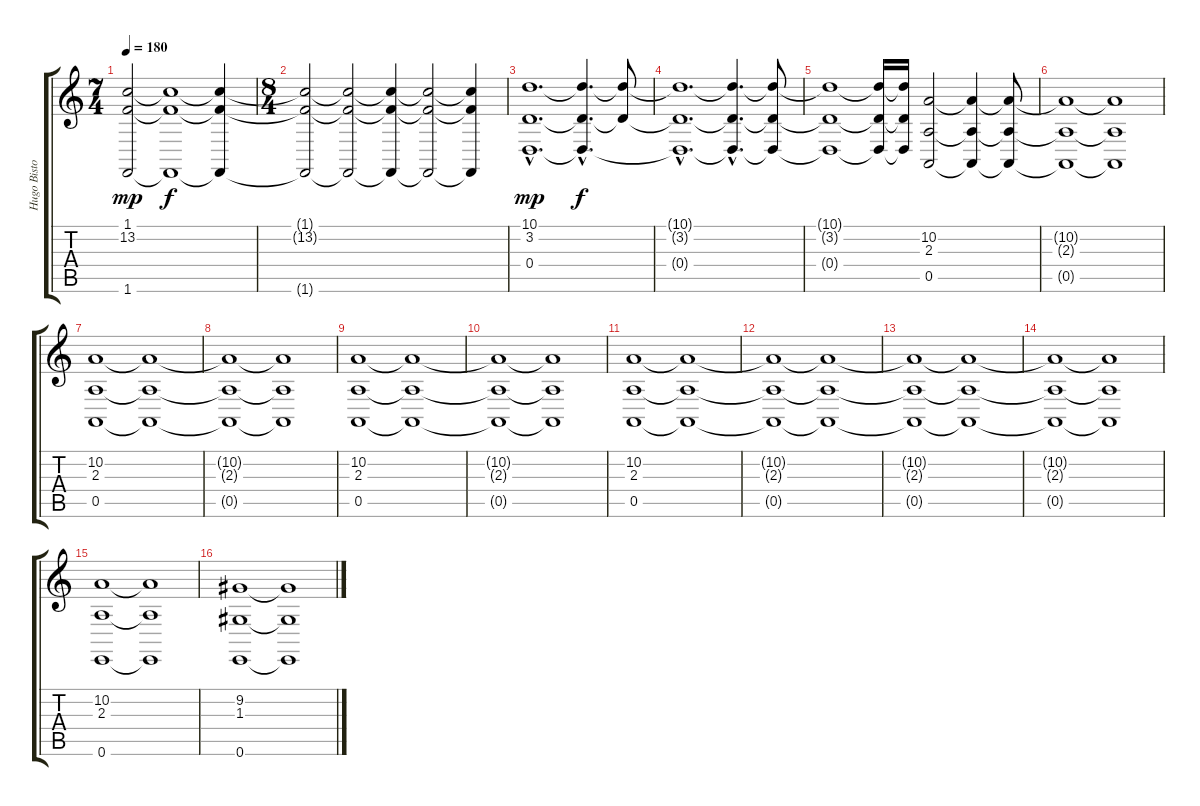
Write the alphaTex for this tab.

\track ("Hugo Bistolfi" "Hugo Bisto") {instrument stringensemble1}
\staff {score tabs}
\tuning (E4 B3 G3 D3 A2 E2) {hide}
\ts (7 4)
\tempo 180
\clef g2
\ks c
(1.1 13.2 1.6).2{dy mp} (1.1{t} 13.2{t} 1.6{t}).1{dy f} (1.1{t} 13.2{t} 1.6{t}).4 |
\ts (8 4)
(1.1{t} 13.2{t} 1.6{t}).2 (1.1{t} 13.2{t} 1.6{t}).2 (1.1{t} 13.2{t} 1.6{t}).4 (1.1{t} 13.2{t} 1.6{t}).2 (1.1{t} 13.2{t} 1.6{t}).4 |
(10.1{hac} 3.2{hac} 0.4{hac}).1{d dy mp} (10.1{hac t} 3.2{hac t} 0.4{hac t}).4{d dy f} (10.1{t} 3.2{t}).8 |
(10.1{hac t} 3.2{hac t} 0.4{hac t}).1{d} (10.1{hac t} 3.2{hac t} 0.4{hac t}).4{d} (10.1{t} 3.2{t} 0.4{t}).8 |
(10.1{t} 3.2{t} 0.4{t}).1 (10.1{t} 3.2{t} 0.4{t}).16 (10.1{t} 3.2{t} 0.4{t}).16 (10.2 2.3 0.5).2 (10.2{t} 2.3{t} 0.5{t}).4 (10.2{t} 2.3{t} 0.5{t}).8 |
(10.2{t} 2.3{t} 0.5{t}).1 (10.2{t} 2.3{t} 0.5{t}).1 |
(10.2 2.3 0.5).1 (10.2{t} 2.3{t} 0.5{t}).1 |
(10.2{t} 2.3{t} 0.5{t}).1 (10.2{t} 2.3{t} 0.5{t}).1 |
(10.2 2.3 0.5).1 (10.2{t} 2.3{t} 0.5{t}).1 |
(10.2{t} 2.3{t} 0.5{t}).1 (10.2{t} 2.3{t} 0.5{t}).1 |
(10.2 2.3 0.5).1 (10.2{t} 2.3{t} 0.5{t}).1 |
(10.2{t} 2.3{t} 0.5{t}).1 (10.2{t} 2.3{t} 0.5{t}).1 |
(10.2{t} 2.3{t} 0.5{t}).1 (10.2{t} 2.3{t} 0.5{t}).1 |
(10.2{t} 2.3{t} 0.5{t}).1 (10.2{t} 2.3{t} 0.5{t}).1 |
(10.2 2.3 0.6).1 (10.2{t} 2.3{t} 0.6{t}).1 |
(9.2 1.3 0.6).1 (9.2{t} 1.3{t} 0.6{t}).1
